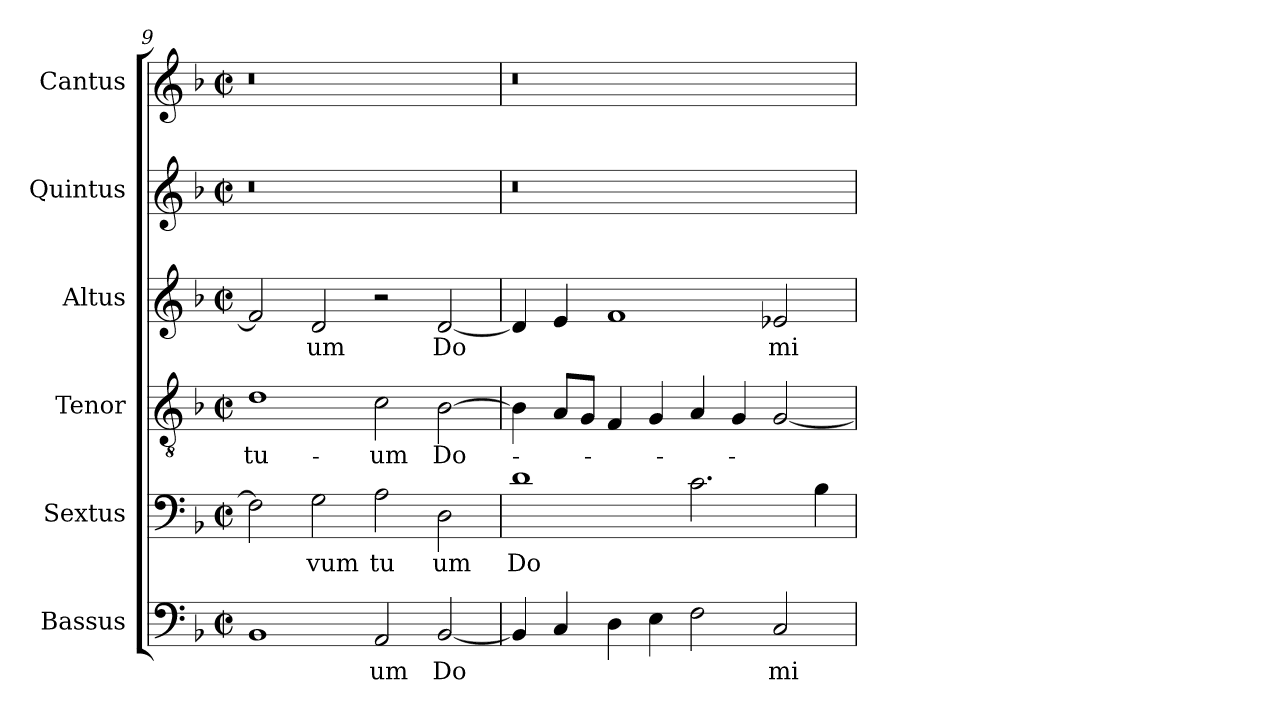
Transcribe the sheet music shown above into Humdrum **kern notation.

**kern	**text	**kern	**text	**kern	**text	**kern	**text	**kern	**kern
*part6	*part6	*part5	*part5	*part4	*part4	*part3	*part3	*part2	*part1
*staff6	*staff6	*staff5	*staff5	*staff4	*staff4	*staff3	*staff3	*staff2	*staff1
*I"Bassus	*	*I"Sextus	*	*I"Tenor	*	*I"Altus	*	*I"Quintus	*I"Cantus
*clefF4	*	*clefF4	*	*clefGv2	*	*clefG2	*	*clefG2	*clefG2
*k[b-]	*	*k[b-]	*	*k[b-]	*	*k[b-]	*	*k[b-]	*k[b-]
*F:	*	*F:	*	*F:	*	*F:	*	*F:	*F:
*M2/2	*	*M2/2	*	*M2/2	*	*M2/2	*	*M2/2	*M2/2
*met(c|)	*	*met(c|)	*	*met(c|)	*	*met(c|)	*	*met(c|)	*met(c|)
=9	=9	=9	=9	=9	=9	=9	=9	=9	=9
!	!	!	!	!	!LO:LY:b:cj	!	!	!	!
1BB-	.	2F\]	.	1d	tu-	2f/]	.	0r	0r
!	!	!	!LO:LY:b:cj	!	!	!	!LO:LY:b:cj	!	!
.	.	2G\	vum	.	.	2d/	um	.	.
!	!LO:LY:b:cj	!	!LO:LY:b:cj	!	!LO:LY:b:cj	!	!	!	!
2AA/	um	2A\	tu	2c\	-um	2r	.	.	.
!	!LO:LY:b	!	!LO:LY:b:cj	!	!LO:LY:b	!	!LO:LY:b	!	!
[<2BB-/	Do	2D\	um	[>2B-\	Do-	[<2d/	Do	.	.
=10	=10	=10	=10	=10	=10	=10	=10	=10	=10
!	!	!	!LO:LY:b:cj	!	!	!	!	!	!
4BB-/]	.	1d	Do	4B-\]	.	4d/]	.	0r	0r
4C/	.	.	.	8A/L	.	4e/	.	.	.
.	.	.	.	8G/J	.	.	.	.	.
4D\	.	.	.	4F/	.	1f	.	.	.
4E\	.	.	.	4G/	.	.	.	.	.
2F\	.	2.c\	.	4A/	.	.	.	.	.
.	.	.	.	4G/	.	.	.	.	.
!	!LO:LY:b:cj	!	!	!	!	!	!LO:LY:b:cj	!	!
2C/	mi	.	.	[<2G/	.	2e-X/	mi	.	.
.	.	4B-\	.	.	.	.	.	.	.
=	=	=	=	=	=	=	=	=	=
*-	*-	*-	*-	*-	*-	*-	*-	*-	*-
